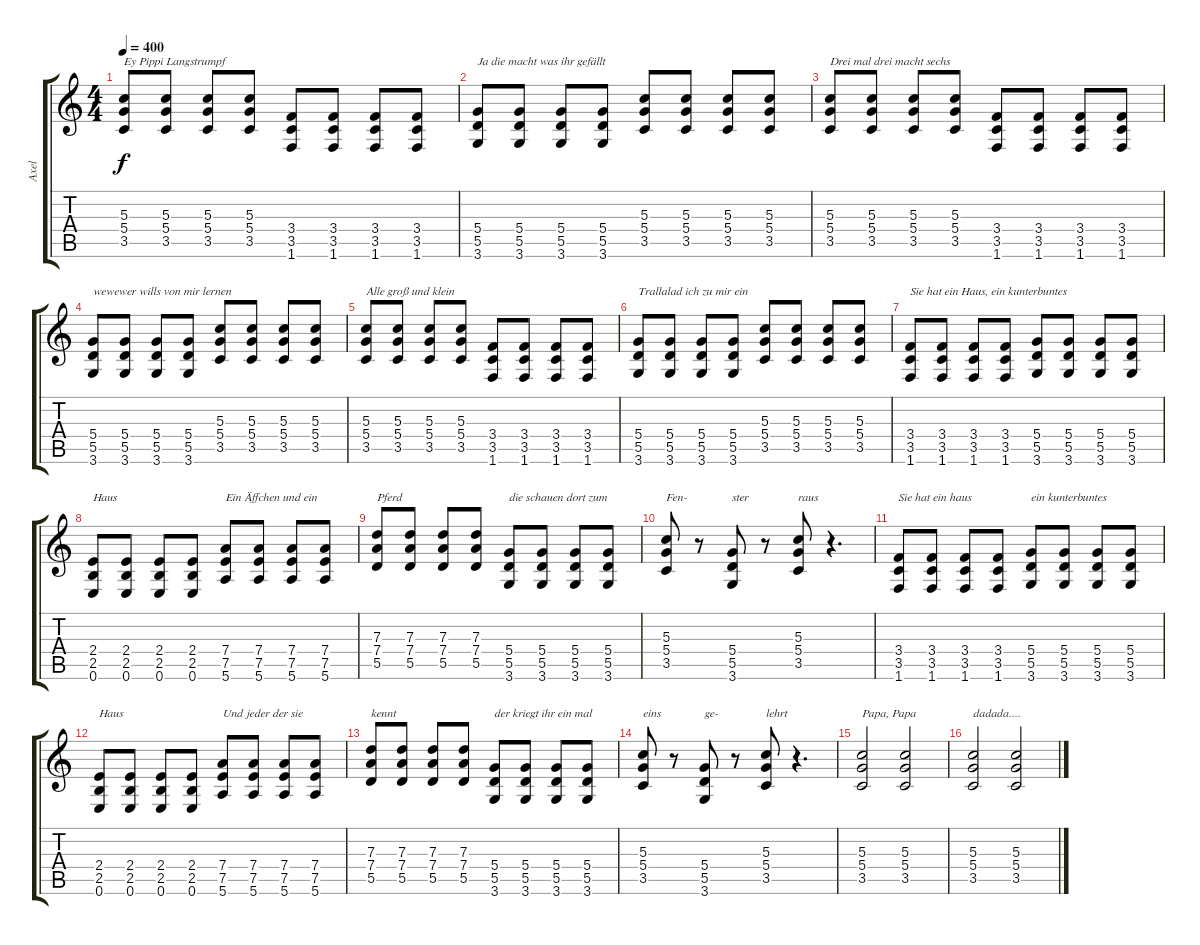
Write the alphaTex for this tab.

\track ("Axel" "Axel") {instrument distortionguitar}
\staff {score tabs}
\tuning (E4 B3 G3 D3 A2 E2) {hide}
\ts (4 4)
\tempo 400
\clef g2
\ks c
(5.3 5.4 3.5).8{txt "Ey Pippi Langstrumpf" dy f} (5.3 5.4 3.5).8 (5.3 5.4 3.5).8 (5.3 5.4 3.5).8 (3.4 3.5 1.6).8 (3.4 3.5 1.6).8 (3.4 3.5 1.6).8 (3.4 3.5 1.6).8 |
(5.4 5.5 3.6).8{txt "Ja die macht was ihr gefällt"} (5.4 5.5 3.6).8 (5.4 5.5 3.6).8 (5.4 5.5 3.6).8 (5.3 5.4 3.5).8 (5.3 5.4 3.5).8 (5.3 5.4 3.5).8 (5.3 5.4 3.5).8 |
(5.3 5.4 3.5).8{txt "Drei mal drei macht sechs"} (5.3 5.4 3.5).8 (5.3 5.4 3.5).8 (5.3 5.4 3.5).8 (3.4 3.5 1.6).8 (3.4 3.5 1.6).8 (3.4 3.5 1.6).8 (3.4 3.5 1.6).8 |
(5.4 5.5 3.6).8{txt "wewewer wills von mir lernen"} (5.4 5.5 3.6).8 (5.4 5.5 3.6).8 (5.4 5.5 3.6).8 (5.3 5.4 3.5).8 (5.3 5.4 3.5).8 (5.3 5.4 3.5).8 (5.3 5.4 3.5).8 |
(5.3 5.4 3.5).8{txt "Alle groß und klein"} (5.3 5.4 3.5).8 (5.3 5.4 3.5).8 (5.3 5.4 3.5).8 (3.4 3.5 1.6).8 (3.4 3.5 1.6).8 (3.4 3.5 1.6).8 (3.4 3.5 1.6).8 |
(5.4 5.5 3.6).8{txt "Trallalad ich zu mir ein"} (5.4 5.5 3.6).8 (5.4 5.5 3.6).8 (5.4 5.5 3.6).8 (5.3 5.4 3.5).8 (5.3 5.4 3.5).8 (5.3 5.4 3.5).8 (5.3 5.4 3.5).8 |
(3.4 3.5 1.6).8{txt "Sie hat ein Haus, ein kunterbuntes"} (3.4 3.5 1.6).8 (3.4 3.5 1.6).8 (3.4 3.5 1.6).8 (5.4 5.5 3.6).8 (5.4 5.5 3.6).8 (5.4 5.5 3.6).8 (5.4 5.5 3.6).8 |
(2.4 2.5 0.6).8{txt "Haus"} (2.4 2.5 0.6).8 (2.4 2.5 0.6).8 (2.4 2.5 0.6).8 (7.4 7.5 5.6).8{txt "Ein Äffchen und ein"} (7.4 7.5 5.6).8 (7.4 7.5 5.6).8 (7.4 7.5 5.6).8 |
(7.3 7.4 5.5).8{txt "Pferd"} (7.3 7.4 5.5).8 (7.3 7.4 5.5).8 (7.3 7.4 5.5).8 (5.4 5.5 3.6).8{txt "die schauen dort zum"} (5.4 5.5 3.6).8 (5.4 5.5 3.6).8 (5.4 5.5 3.6).8 |
(5.3 5.4 3.5).8{txt "Fen-"} r.8 (5.4 5.5 3.6).8{txt "ster"} r.8 (5.3 5.4 3.5).8{txt "raus"} r.4{d} |
(3.4 3.5 1.6).8{txt "Sie hat ein haus"} (3.4 3.5 1.6).8 (3.4 3.5 1.6).8 (3.4 3.5 1.6).8 (5.4 5.5 3.6).8{txt "ein kunterbuntes"} (5.4 5.5 3.6).8 (5.4 5.5 3.6).8 (5.4 5.5 3.6).8 |
(2.4 2.5 0.6).8{txt "Haus"} (2.4 2.5 0.6).8 (2.4 2.5 0.6).8 (2.4 2.5 0.6).8 (7.4 7.5 5.6).8{txt "Und jeder der sie"} (7.4 7.5 5.6).8 (7.4 7.5 5.6).8 (7.4 7.5 5.6).8 |
(7.3 7.4 5.5).8{txt "kennt"} (7.3 7.4 5.5).8 (7.3 7.4 5.5).8 (7.3 7.4 5.5).8 (5.4 5.5 3.6).8{txt "der kriegt ihr ein mal"} (5.4 5.5 3.6).8 (5.4 5.5 3.6).8 (5.4 5.5 3.6).8 |
(5.3 5.4 3.5).8{txt "eins"} r.8 (5.4 5.5 3.6).8{txt "ge-"} r.8 (5.3 5.4 3.5).8{txt "lehrt"} r.4{d} |
(5.3 5.4 3.5).2{txt "Papa, Papa"} (5.3 5.4 3.5).2 |
(5.3 5.4 3.5).2{txt "dadada...."} (5.3 5.4 3.5).2
